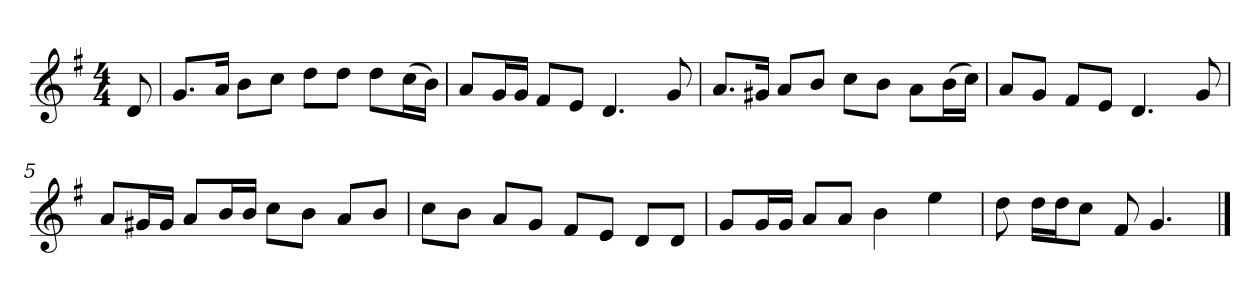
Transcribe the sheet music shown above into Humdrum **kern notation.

**kern
*part1
*staff1
*k[f#]
*M4/4
*MM120
=
8d
=1
8.gL
16aJk
8bL
8ccJ
8ddL
8ddJ
8ddL
(16ccL
16bJJ)
=2
8aL
16gL
16gJJ
8f#L
8eJ
4.d
8g
=3
8.aL
16g#XJk
8aL
8bJ
8ccL
8bJ
8aL
(16bL
16ccJJ)
=4
8aL
8gJ
8f#L
8eJ
4.d
8g
=5
8aL
16g#XL
16g#JJ
8aL
16bL
16bJJ
8ccL
8bJ
8aL
8bJ
=6
8ccL
8bJ
8aL
8gJ
8f#L
8eJ
8dL
8dJ
=7
8gL
16gL
16gJJ
8aL
8aJ
4b
4ee
=8
8dd
16ddLL
16ddJ
8ccJ
8f#
4.g
==
*-
